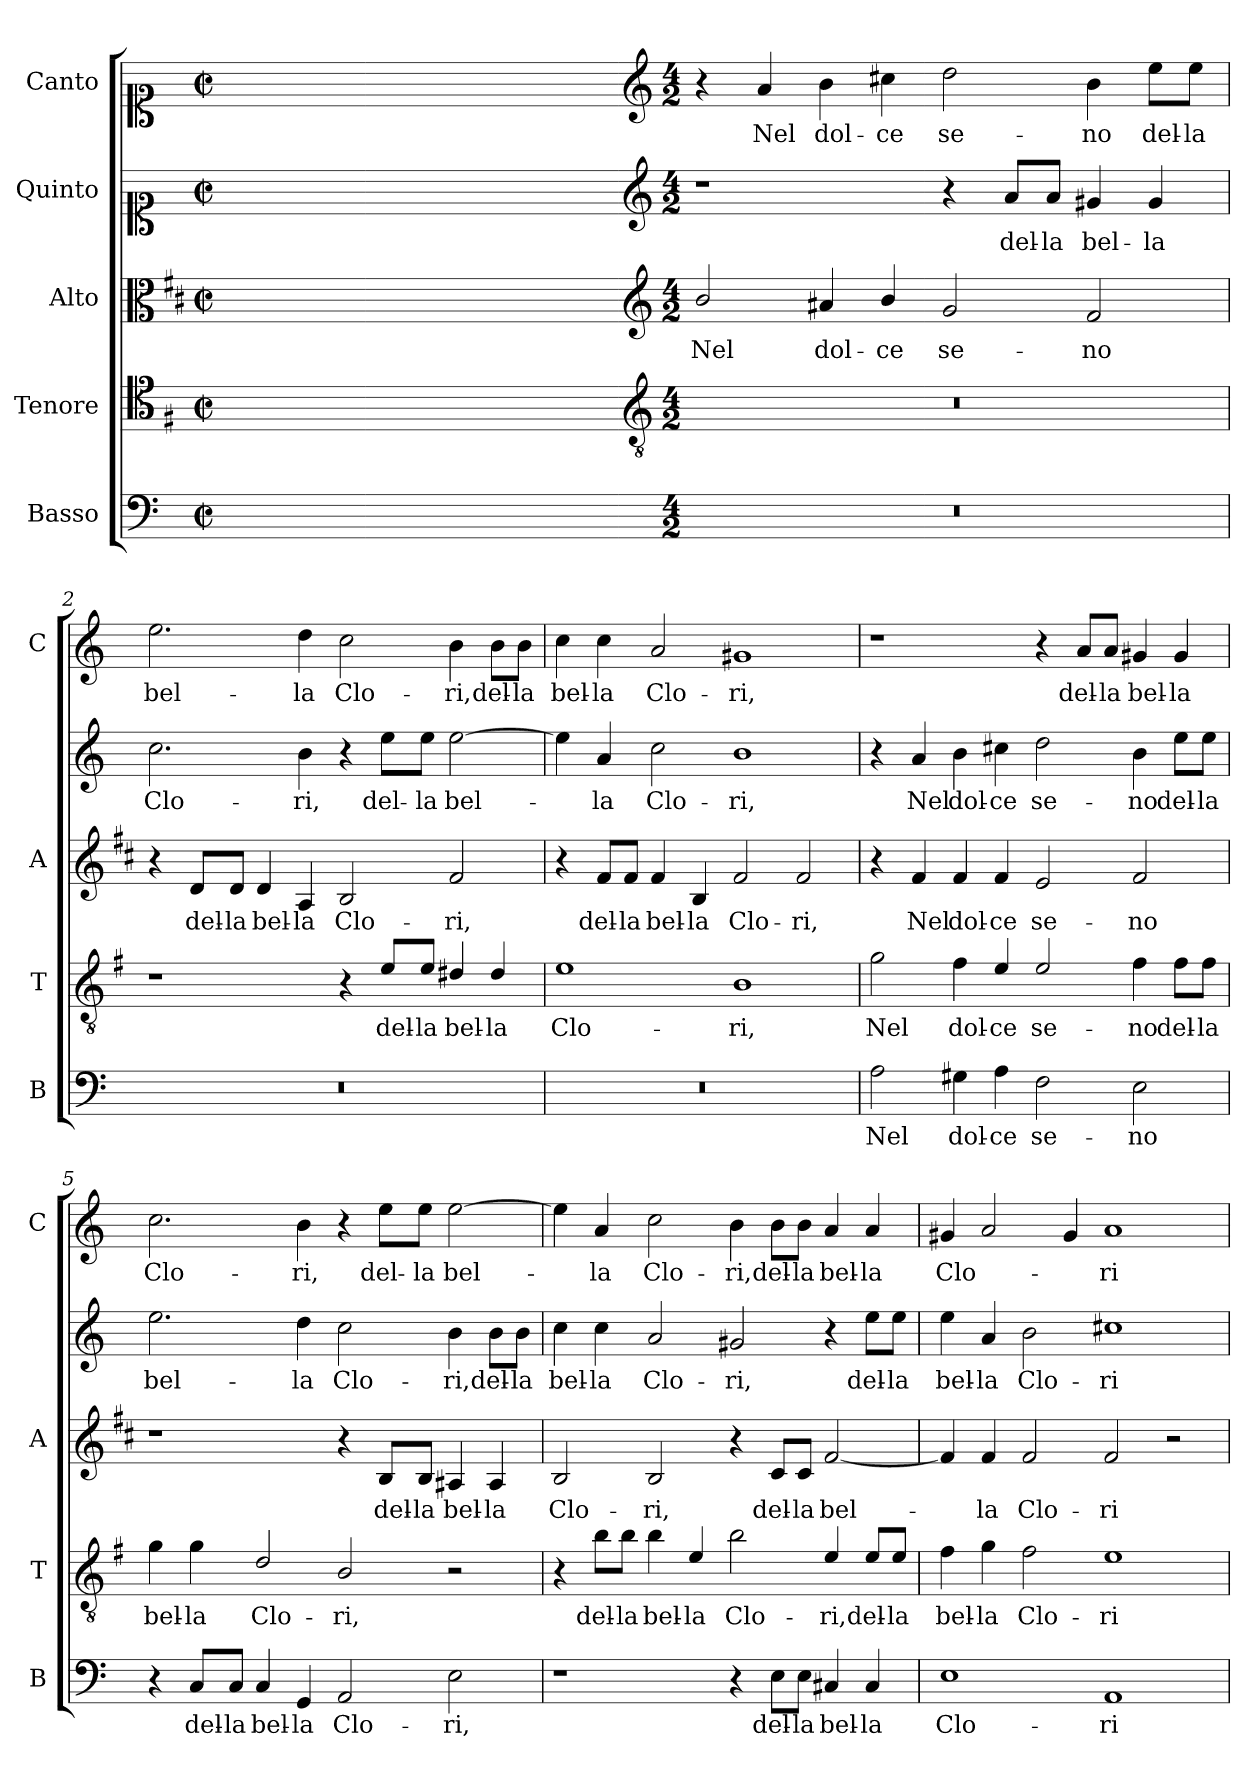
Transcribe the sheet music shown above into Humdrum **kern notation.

**kern	**text	**kern	**text	**kern	**text	**kern	**text	**kern	**text
*part5	*part5	*part4	*part4	*part3	*part3	*part2	*part2	*part1	*part1
*staff5	*staff5	*staff4	*staff4	*staff3	*staff3	*staff2	*staff2	*staff1	*staff1
*I"Basso	*	*I"Tenore	*	*I"Alto	*	*I"Quinto	*	*I"Canto	*
*I'B	*	*I'T	*	*I'A	*	*	*	*I'C	*
*clefF4	*	*clefC4	*	*clefC3	*	*clefC1	*	*clefC1	*
*	*	*ITrd4c7	*	*ITrd1c2	*	*	*	*	*
*k[]	*	*k[]	*	*k[]	*	*k[]	*	*k[]	*
*C:	*	*C:	*	*C:	*	*C:	*	*C:	*
*M2/2	*	*M2/2	*	*M2/2	*	*M2/2	*	*M2/2	*
*met(c|)	*	*met(c|)	*	*met(c|)	*	*met(c|)	*	*met(c|)	*
=	=	=	=	=	=	=	=	=	=
1ryy	.	1ryy	.	1ryy	.	1ryy	.	1ryy	.
=1X-	=1X-	=1X-	=1X-	=1X-	=1X-	=1X-	=1X-	=1X-	=1X-
4ryy	.	4ryy	.	4ryy	.	4ryy	.	4ryy	.
4ryy	.	4ryy	.	4ryy	.	4ryy	.	4ryy	.
4ryy	.	4ryy	.	4ryy	.	4ryy	.	4ryy	.
4ryy	.	4ryy	.	4ryy	.	4ryy	.	4ryy	.
=1-	=1-	=1-	=1-	=1-	=1-	=1-	=1-	=1-	=1-
*	*	*clefGv2	*	*clefG2	*	*clefG2	*	*clefG2	*
*M4/2	*	*M4/2	*	*M4/2	*	*M4/2	*	*M4/2	*
!	!	!	!	!	!LO:LY:b	!	!	!	!
0r	.	0r	.	2a/	Nel	1r	.	4r	.
!	!	!	!	!	!	!	!	!	!LO:LY:b
.	.	.	.	.	.	.	.	4a/	Nel
!	!	!	!	!	!LO:LY:b	!	!	!	!LO:LY:b
.	.	.	.	4g#X/	dol-	.	.	4b\	dol-
!	!	!	!	!	!LO:LY:b	!	!	!	!LO:LY:b
.	.	.	.	4a/	-ce	.	.	4cc#X\	-ce
!	!	!	!	!	!LO:LY:b	!	!	!	!LO:LY:b
.	.	.	.	2f/	se-	4r	.	2dd\	se-
!	!	!	!	!	!	!	!LO:LY:b	!	!
.	.	.	.	.	.	8a/L	del-	.	.
!	!	!	!	!	!	!	!LO:LY:b	!	!
.	.	.	.	.	.	8a/J	-la	.	.
!	!	!	!	!	!LO:LY:b	!	!LO:LY:b	!	!LO:LY:b
.	.	.	.	2e/	-no	4g#X/	bel-	4b\	-no
!	!	!	!	!	!	!	!LO:LY:b	!	!LO:LY:b
.	.	.	.	.	.	4g#/	-la	8ee\L	del-
!	!	!	!	!	!	!	!	!	!LO:LY:b
.	.	.	.	.	.	.	.	8ee\J	-la
=2	=2	=2	=2	=2	=2	=2	=2	=2	=2
!	!	!	!	!	!	!	!LO:LY:b	!	!LO:LY:b
0r	.	1r	.	4r	.	2.cc\	Clo-	2.ee\	bel-
!	!	!	!	!	!LO:LY:b	!	!	!	!
.	.	.	.	8c/L	del-	.	.	.	.
!	!	!	!	!	!LO:LY:b	!	!	!	!
.	.	.	.	8c/J	-la	.	.	.	.
!	!	!	!	!	!LO:LY:b	!	!	!	!
.	.	.	.	4c/	bel-	.	.	.	.
!	!	!	!	!	!LO:LY:b	!	!LO:LY:b	!	!LO:LY:b
.	.	.	.	4G/	-la	4b\	-ri,	4dd\	-la
!	!	!	!	!	!LO:LY:b	!	!	!	!LO:LY:b
.	.	4r	.	2A/	Clo-	4r	.	2cc\	Clo-
!	!	!	!LO:LY:b	!	!	!	!LO:LY:b	!	!
.	.	8A/L	del-	.	.	8ee\L	del-	.	.
!	!	!	!LO:LY:b	!	!	!	!LO:LY:b	!	!
.	.	8A/J	-la	.	.	8ee\J	-la	.	.
!	!	!	!LO:LY:b	!	!LO:LY:b	!	!LO:LY:b	!	!LO:LY:b
.	.	4G#X/	bel-	2e/	-ri,	[2ee\	bel-	4b\	-ri,
!	!	!	!LO:LY:b	!	!	!	!	!	!LO:LY:b
.	.	4G#/	-la	.	.	.	.	8b\L	del-
!	!	!	!	!	!	!	!	!	!LO:LY:b
.	.	.	.	.	.	.	.	8b\J	-la
=3	=3	=3	=3	=3	=3	=3	=3	=3	=3
!	!	!	!LO:LY:b	!	!	!	!	!	!LO:LY:b
0r	.	1A	Clo-	4r	.	4ee\]	.	4cc\	bel-
!	!	!	!	!	!LO:LY:b	!	!LO:LY:b	!	!LO:LY:b
.	.	.	.	8e/L	del-	4a/	-la	4cc\	-la
!	!	!	!	!	!LO:LY:b	!	!	!	!
.	.	.	.	8e/J	-la	.	.	.	.
!	!	!	!	!	!LO:LY:b	!	!LO:LY:b	!	!LO:LY:b
.	.	.	.	4e/	bel-	2cc\	Clo-	2a/	Clo-
!	!	!	!	!	!LO:LY:b	!	!	!	!
.	.	.	.	4A/	-la	.	.	.	.
!	!	!	!LO:LY:b	!	!LO:LY:b	!	!LO:LY:b	!	!LO:LY:b
.	.	1E	-ri,	2e/	Clo-	1b	-ri,	1g#X	-ri,
!	!	!	!	!	!LO:LY:b	!	!	!	!
.	.	.	.	2e/	-ri,	.	.	.	.
!!LO:LB:g=z
=4	=4	=4	=4	=4	=4	=4	=4	=4	=4
!	!LO:LY:b	!	!LO:LY:b	!	!	!	!	!	!
2A\	Nel	2c\	Nel	4r	.	4r	.	1r	.
!	!	!	!	!	!LO:LY:b	!	!LO:LY:b	!	!
.	.	.	.	4e/	Nel	4a/	Nel	.	.
!	!LO:LY:b	!	!LO:LY:b	!	!LO:LY:b	!	!LO:LY:b	!	!
4G#X\	dol-	4B\	dol-	4e/	dol-	4b\	dol-	.	.
!	!LO:LY:b	!	!LO:LY:b	!	!LO:LY:b	!	!LO:LY:b	!	!
4A\	-ce	4A/	-ce	4e/	-ce	4cc#X\	-ce	.	.
!	!LO:LY:b	!	!LO:LY:b	!	!LO:LY:b	!	!LO:LY:b	!	!
2F\	se-	2A/	se-	2d/	se-	2dd\	se-	4r	.
!	!	!	!	!	!	!	!	!	!LO:LY:b
.	.	.	.	.	.	.	.	8a/L	del-
!	!	!	!	!	!	!	!	!	!LO:LY:b
.	.	.	.	.	.	.	.	8a/J	-la
!	!LO:LY:b	!	!LO:LY:b	!	!LO:LY:b	!	!LO:LY:b	!	!LO:LY:b
2E\	-no	4B\	-no	2e/	-no	4b\	-no	4g#X/	bel-
!	!	!	!LO:LY:b	!	!	!	!LO:LY:b	!	!LO:LY:b
.	.	8B\L	del-	.	.	8ee\L	del-	4g#/	-la
!	!	!	!LO:LY:b	!	!	!	!LO:LY:b	!	!
.	.	8B\J	-la	.	.	8ee\J	-la	.	.
=5	=5	=5	=5	=5	=5	=5	=5	=5	=5
!	!	!	!LO:LY:b	!	!	!	!LO:LY:b	!	!LO:LY:b
4r	.	4c\	bel-	1r	.	2.ee\	bel-	2.cc\	Clo-
!	!LO:LY:b	!	!LO:LY:b	!	!	!	!	!	!
8C/L	del-	4c\	-la	.	.	.	.	.	.
!	!LO:LY:b	!	!	!	!	!	!	!	!
8C/J	-la	.	.	.	.	.	.	.	.
!	!LO:LY:b	!	!LO:LY:b	!	!	!	!	!	!
4C/	bel-	2G/	Clo-	.	.	.	.	.	.
!	!LO:LY:b	!	!	!	!	!	!LO:LY:b	!	!LO:LY:b
4GG/	-la	.	.	.	.	4dd\	-la	4b\	-ri,
!	!LO:LY:b	!	!LO:LY:b	!	!	!	!LO:LY:b	!	!
2AA/	Clo-	2E/	-ri,	4r	.	2cc\	Clo-	4r	.
!	!	!	!	!	!LO:LY:b	!	!	!	!LO:LY:b
.	.	.	.	8A/L	del-	.	.	8ee\L	del-
!	!	!	!	!	!LO:LY:b	!	!	!	!LO:LY:b
.	.	.	.	8A/J	-la	.	.	8ee\J	-la
!	!LO:LY:b	!	!	!	!LO:LY:b	!	!LO:LY:b	!	!LO:LY:b
2E\	-ri,	2r	.	4G#X/	bel-	4b\	-ri,	[2ee\	bel-
!	!	!	!	!	!LO:LY:b	!	!LO:LY:b	!	!
.	.	.	.	4G#/	-la	8b\L	del-	.	.
!	!	!	!	!	!	!	!LO:LY:b	!	!
.	.	.	.	.	.	8b\J	-la	.	.
=6	=6	=6	=6	=6	=6	=6	=6	=6	=6
!	!	!	!	!	!LO:LY:b	!	!LO:LY:b	!	!
1r	.	4r	.	2A/	Clo-	4cc\	bel-	4ee\]	.
!	!	!	!LO:LY:b	!	!	!	!LO:LY:b	!	!LO:LY:b
.	.	8e\L	del-	.	.	4cc\	-la	4a/	-la
!	!	!	!LO:LY:b	!	!	!	!	!	!
.	.	8e\J	-la	.	.	.	.	.	.
!	!	!	!LO:LY:b	!	!LO:LY:b	!	!LO:LY:b	!	!LO:LY:b
.	.	4e\	bel-	2A/	-ri,	2a/	Clo-	2cc\	Clo-
!	!	!	!LO:LY:b	!	!	!	!	!	!
.	.	4A/	-la	.	.	.	.	.	.
!	!	!	!LO:LY:b	!	!	!	!LO:LY:b	!	!LO:LY:b
4r	.	2e\	Clo-	4r	.	2g#X/	-ri,	4b\	-ri,
!	!LO:LY:b	!	!	!	!LO:LY:b	!	!	!	!LO:LY:b
8E\L	del-	.	.	8B/L	del-	.	.	8b\L	del-
!	!LO:LY:b	!	!	!	!LO:LY:b	!	!	!	!LO:LY:b
8E\J	-la	.	.	8B/J	-la	.	.	8b\J	-la
!	!LO:LY:b	!	!LO:LY:b	!	!LO:LY:b	!	!	!	!LO:LY:b
4C#X/	bel-	4A/	-ri,	[2e/	bel-	4r	.	4a/	bel-
!	!LO:LY:b	!	!LO:LY:b	!	!	!	!LO:LY:b	!	!LO:LY:b
4C#/	-la	8A/L	del-	.	.	8ee\L	del-	4a/	-la
!	!	!	!LO:LY:b	!	!	!	!LO:LY:b	!	!
.	.	8A/J	-la	.	.	8ee\J	-la	.	.
!!LO:PB:g=z
=7	=7	=7	=7	=7	=7	=7	=7	=7	=7
!	!LO:LY:b	!	!LO:LY:b	!	!	!	!LO:LY:b	!	!LO:LY:b
1E	Clo-	4B\	bel-	4e/]	.	4ee\	bel-	4g#X/	Clo-
!	!	!	!LO:LY:b	!	!LO:LY:b	!	!LO:LY:b	!	!
.	.	4c\	-la	4e/	-la	4a/	-la	2a/	.
!	!	!	!LO:LY:b	!	!LO:LY:b	!	!LO:LY:b	!	!
.	.	2B\	Clo-	2e/	Clo-	2b\	Clo-	.	.
.	.	.	.	.	.	.	.	4g#/	.
!	!LO:LY:b	!	!LO:LY:b	!	!LO:LY:b	!	!LO:LY:b	!	!LO:LY:b
1AA	-ri	1A	-ri	2e/	-ri	1cc#X	-ri	1a	-ri
.	.	.	.	2r	.	.	.	.	.
=	=	=	=	=	=	=	=	=	=
*-	*-	*-	*-	*-	*-	*-	*-	*-	*-
